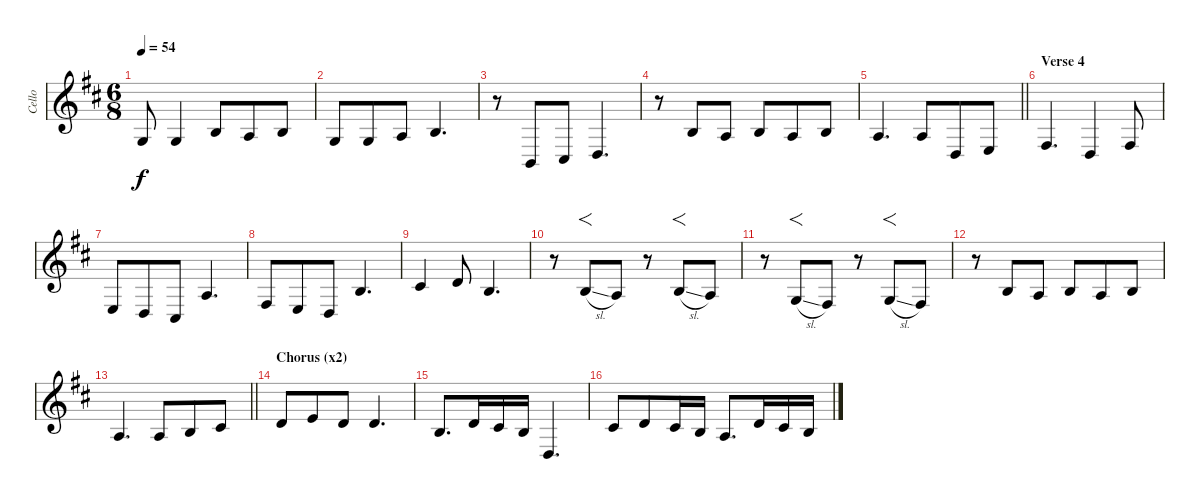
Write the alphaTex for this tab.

\track ("Cello" "Cello") {instrument cello}
\staff {score}
\tuning (A3 D3 G2 C2) {hide}
\ts (6 8)
\tempo 54
\clef g2
\ks d
5.2.8{dy f} 5.2.4 2.1.8 0.1.8 2.1.8 |
5.2.8{volume 15} 5.2.8 0.1.8 2.1.4{d volume 8} |
r.8{volume 13} 4.3.8 6.3.8 7.3.4{d volume 10} |
r.8{volume 12} 2.1.8 0.1.8 2.1.8 7.2.8 2.1.8 |
\barLineRight lightlight
0.1.4{d} 0.1.8 7.3.8 2.2.8 |
\section ("" "Verse 4")
4.2.4{d} 7.3.4 11.3.8 |
2.2.8 0.2.8 6.3.8 0.1.4{d} |
4.2.8 2.2.8 0.2.8 2.1.4{d} |
4.1.4 5.1.8 2.1.4{d} |
r.8 2.1{sl}.8{f} 0.1.8 r.8 2.1{sl}.8{f} 0.1.8 |
r.8 5.2{sl}.8{f} 4.2.8 r.8 5.2{sl}.8{f} 4.2.8 |
r.8 2.1.8 0.1.8 2.1.8 7.2.8 2.1.8 |
\barLineRight lightlight
7.2.4{d volume 14} 0.1.8 2.1.8 4.1.8 |
\section ("" "Chorus (x2)")
19.3.8 14.2.8 5.1.8 5.1.4{d} |
2.1.8{d} 5.1.16 4.1.16 2.1.16 0.2.4{d} |
4.1.8 5.1.8 4.1.16 2.1.16 0.1.8{d} 5.1.16 11.2.16 9.2.16
